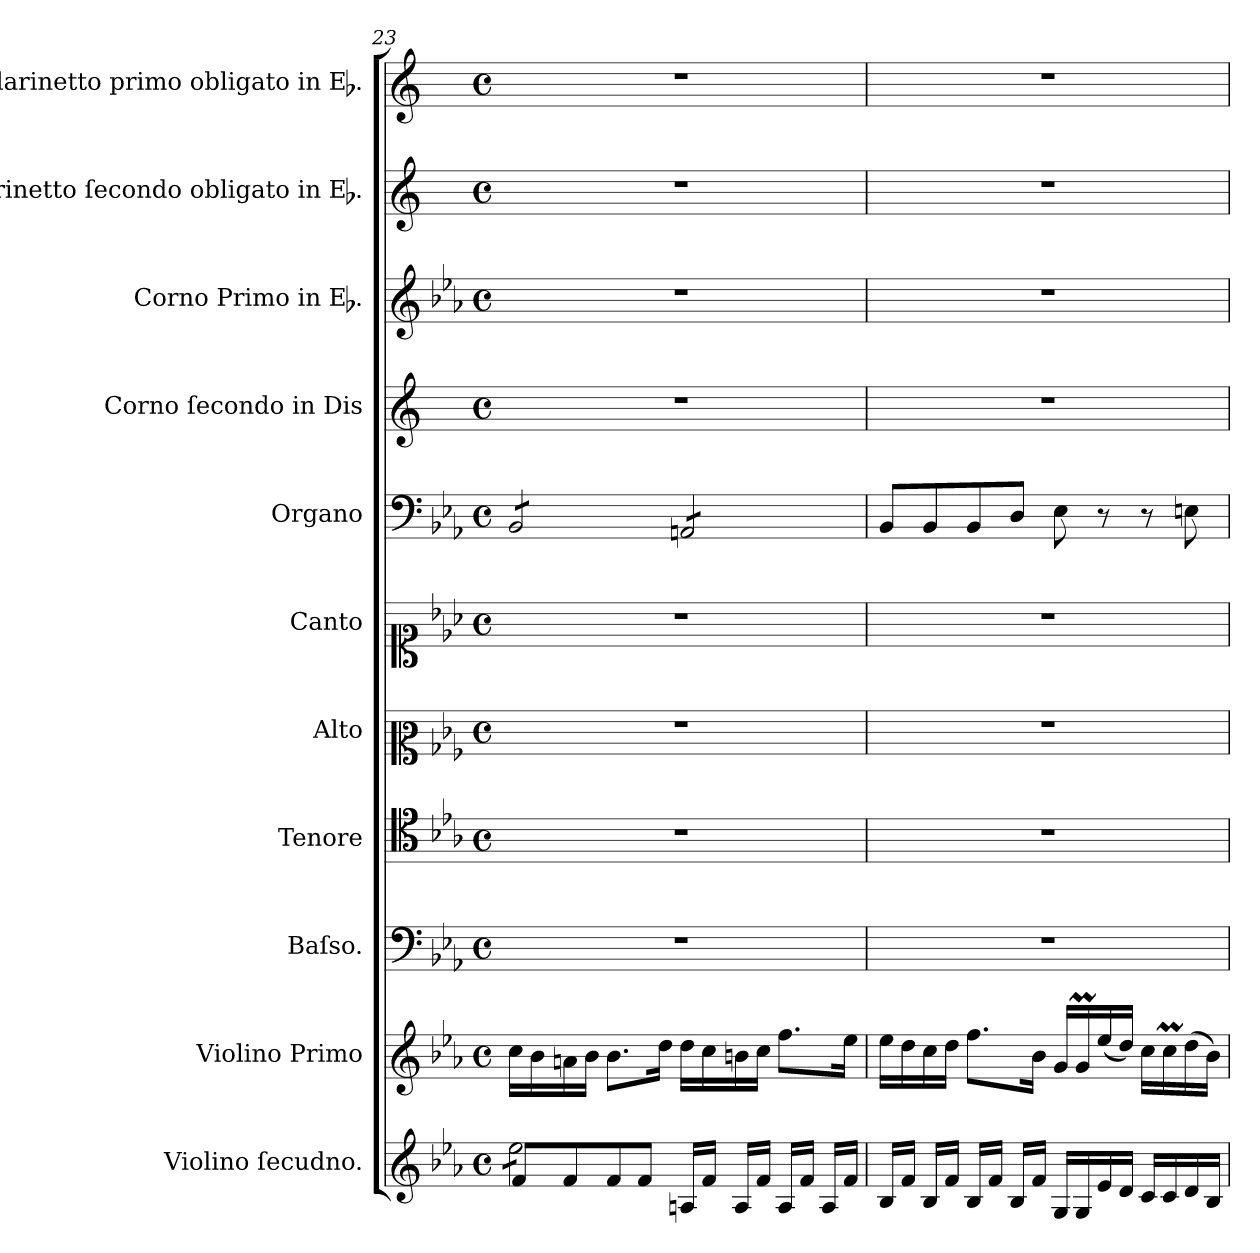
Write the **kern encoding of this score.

**kern	**kern	**kern	**kern	**kern	**kern	**kern	**kern	**kern	**kern	**kern
*part11	*part10	*part9	*part8	*part7	*part6	*part5	*part4	*part3	*part2	*part1
*staff11	*staff10	*staff9	*staff8	*staff7	*staff6	*staff5	*staff4	*staff3	*staff2	*staff1
*I"Violino ſecudno.	*I"Violino Primo	*I"Baſso.	*I"Tenore	*I"Alto	*I"Canto	*I"Organo	*I"Corno ſecondo in Dis	*I"Corno Primo in Eb.	*I"Clarinetto ſecondo obligato in Eb.	*I"Clarinetto primo obligato in Eb.
*I'vl 2	*I'vl 1	*I'B	*I'T	*I'A	*	*I'org	*	*	*	*
*clefG2	*clefG2	*clefF4	*clefC4	*clefC2	*clefC1	*clefF4	*clefG2	*clefG2	*clefG2	*clefG2
*	*	*	*	*	*	*	*ITrd5c9	*ITrd5c9	*ITrd-2c-3	*ITrd-2c-3
*k[b-e-a-]	*k[b-e-a-]	*k[b-e-a-]	*k[b-e-a-]	*k[b-e-a-]	*k[b-e-a-]	*k[b-e-a-]	*k[b-e-a-]	*k[b-e-a-d-g-c-]	*k[b-e-a-]	*k[b-e-a-]
*E-:	*E-:	*E-:	*E-:	*E-:	*E-:	*E-:	*E-:	*	*E-:	*E-:
*M4/4	*M4/4	*M4/4	*M4/4	*M4/4	*M4/4	*M4/4	*M4/4	*M4/4	*M4/4	*M4/4
*met(c)	*met(c)	*met(c)	*met(c)	*met(c)	*met(c)	*met(c)	*met(c)	*met(c)	*met(c)	*met(c)
=23	=23	=23	=23	=23	=23	=23	=23	=23	=23	=23
*^	*	*	*	*	*	*	*	*	*	*
*tremolo	*	*	*	*	*	*	*	*	*	*	*
*	*	*	*	*	*	*	*tremolo	*	*	*	*
8ee-\L	8f/L	16cc\LL	1r	1r	1r	1r	8BB-/L	1r	1r	1r	1r
.	.	16b-\	.	.	.	.	.	.	.	.	.
8ee-\	8f/	16an\	.	.	.	.	8BB-/	.	.	.	.
.	.	16b-\JJ	.	.	.	.	.	.	.	.	.
8ee-\	8f/	8.b-\L	.	.	.	.	8BB-/	.	.	.	.
8ee-\J	8f/J	.	.	.	.	.	8BB-/J	.	.	.	.
*Xtremolo	*	*	*	*	*	*	*	*	*	*	*
.	.	16dd\Jk	.	.	.	.	.	.	.	.	.
16An/LL	8ryy	16dd\LL	.	.	.	.	8AAn/L	.	.	.	.
16f/JJ	.	16cc\	.	.	.	.	.	.	.	.	.
16A/LL	8ryy	16bn\	.	.	.	.	8AAn/	.	.	.	.
16f/JJ	.	16cc\JJ	.	.	.	.	.	.	.	.	.
16A/LL	8ryy	8.ff\L	.	.	.	.	8AAn/	.	.	.	.
16f/JJ	.	.	.	.	.	.	.	.	.	.	.
16A/LL	8ryy	.	.	.	.	.	8AAn/J	.	.	.	.
*	*	*	*	*	*	*	*Xtremolo	*	*	*	*
16f/JJ	.	16ee-\Jk	.	.	.	.	.	.	.	.	.
*v	*v	*	*	*	*	*	*	*	*	*	*
=24	=24	=24	=24	=24	=24	=24	=24	=24	=24	=24
16B-/LL	16ee-\LL	1r	1r	1r	1r	8BB-/L	1r	1r	1r	1r
16f/JJ	16dd\	.	.	.	.	.	.	.	.	.
16B-/LL	16cc\	.	.	.	.	8BB-/	.	.	.	.
16f/JJ	16dd\JJ	.	.	.	.	.	.	.	.	.
16B-/LL	8.ff\L	.	.	.	.	8BB-/	.	.	.	.
16f/JJ	.	.	.	.	.	.	.	.	.	.
16B-/LL	.	.	.	.	.	8D/J	.	.	.	.
16f/JJ	16b-\Jk	.	.	.	.	.	.	.	.	.
16G/LL	16g/LL	.	.	.	.	8E-\	.	.	.	.
16G/	16gm/	.	.	.	.	.	.	.	.	.
16e-/	(16ee-\	.	.	.	.	8r	.	.	.	.
16d/JJ	16dd\JJ)	.	.	.	.	.	.	.	.	.
16c/LL	16cc\LL	.	.	.	.	8r	.	.	.	.
16c/	16ccM\	.	.	.	.	.	.	.	.	.
16d/	(16dd\	.	.	.	.	8En\	.	.	.	.
16B-/JJ	16b-\JJ)	.	.	.	.	.	.	.	.	.
=	=	=	=	=	=	=	=	=	=	=
*-	*-	*-	*-	*-	*-	*-	*-	*-	*-	*-
